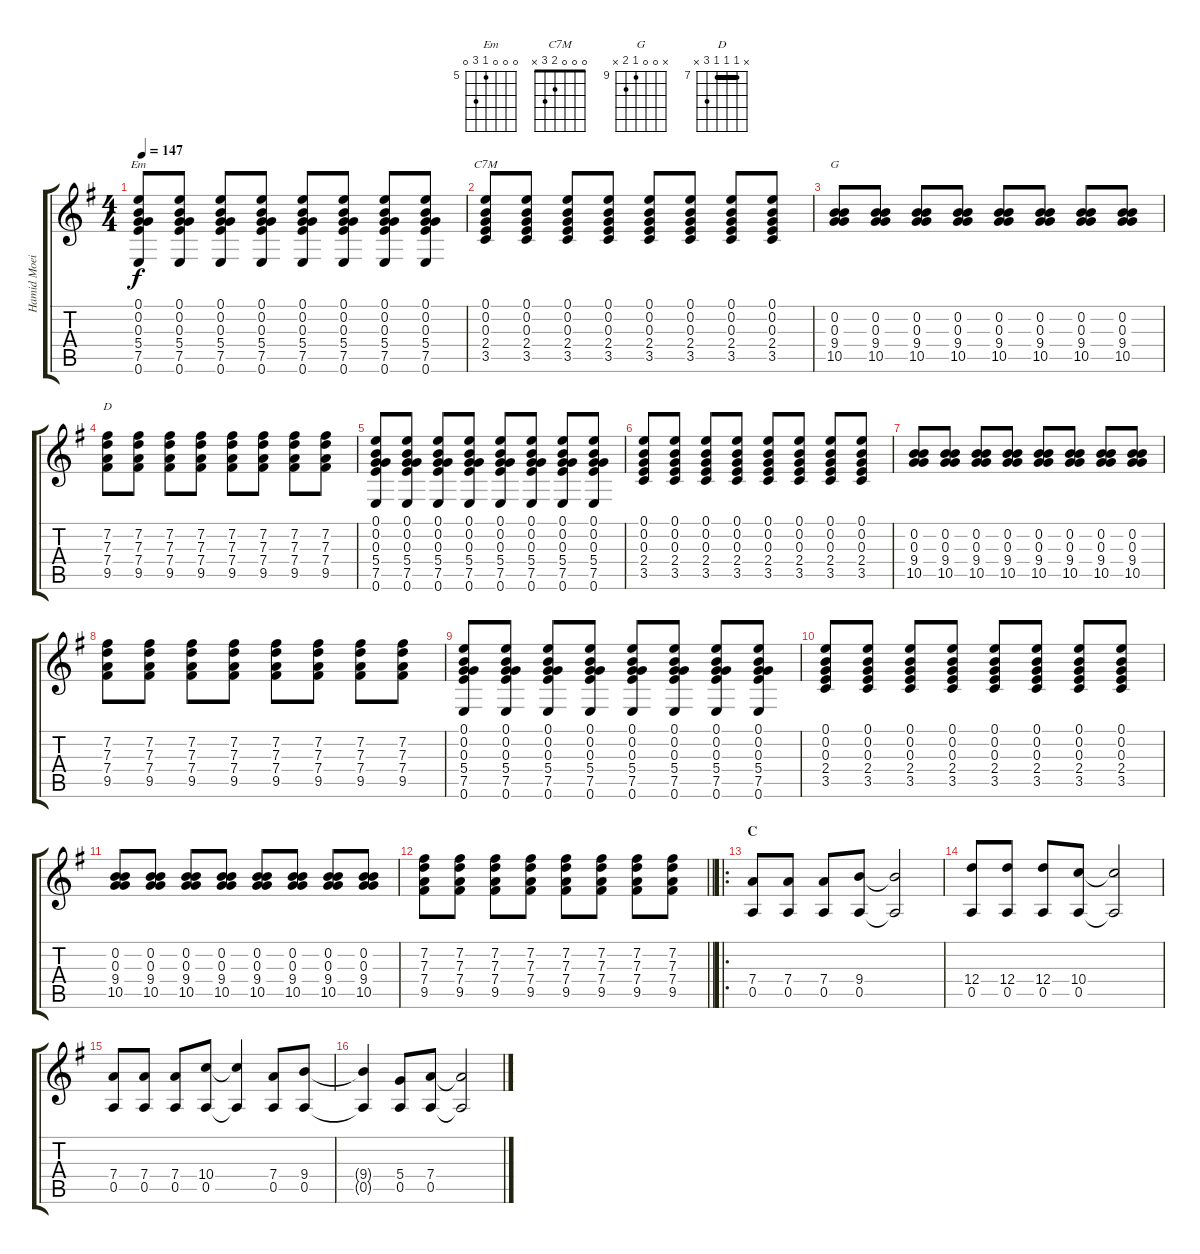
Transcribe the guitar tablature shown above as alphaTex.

\track ("Hamid Moeini" "Hamid Moei") {instrument distortionguitar}
\staff {score tabs}
\tuning (E4 B3 G3 D3 A2 E2) {hide}
\chord ("Em" 0 0 0 5 7 0) {firstfret 5}
\chord ("C7M" 0 0 0 2 3 x)
\chord ("G" x 0 0 9 10 x) {firstfret 9}
\chord ("D" x 7 7 7 9 x) {firstfret 7 barre 7}
\ts (4 4)
\tempo 147
\clef g2
\ks eminor
(0.1 0.2 0.3 5.4 7.5 0.6).8{ch "Em" dy f} (0.1 0.2 0.3 5.4 7.5 0.6).8 (0.1 0.2 0.3 5.4 7.5 0.6).8 (0.1 0.2 0.3 5.4 7.5 0.6).8 (0.1 0.2 0.3 5.4 7.5 0.6).8 (0.1 0.2 0.3 5.4 7.5 0.6).8 (0.1 0.2 0.3 5.4 7.5 0.6).8 (0.1 0.2 0.3 5.4 7.5 0.6).8 |
(0.1 0.2 0.3 2.4 3.5).8{ch "C7M"} (0.1 0.2 0.3 2.4 3.5).8 (0.1 0.2 0.3 2.4 3.5).8 (0.1 0.2 0.3 2.4 3.5).8 (0.1 0.2 0.3 2.4 3.5).8 (0.1 0.2 0.3 2.4 3.5).8 (0.1 0.2 0.3 2.4 3.5).8 (0.1 0.2 0.3 2.4 3.5).8 |
(0.2 0.3 9.4 10.5).8{ch "G"} (0.2 0.3 9.4 10.5).8 (0.2 0.3 9.4 10.5).8 (0.2 0.3 9.4 10.5).8 (0.2 0.3 9.4 10.5).8 (0.2 0.3 9.4 10.5).8 (0.2 0.3 9.4 10.5).8 (0.2 0.3 9.4 10.5).8 |
(7.2 7.3 7.4 9.5).8{ch "D"} (7.2 7.3 7.4 9.5).8 (7.2 7.3 7.4 9.5).8 (7.2 7.3 7.4 9.5).8 (7.2 7.3 7.4 9.5).8 (7.2 7.3 7.4 9.5).8 (7.2 7.3 7.4 9.5).8 (7.2 7.3 7.4 9.5).8 |
(0.1 0.2 0.3 5.4 7.5 0.6).8 (0.1 0.2 0.3 5.4 7.5 0.6).8 (0.1 0.2 0.3 5.4 7.5 0.6).8 (0.1 0.2 0.3 5.4 7.5 0.6).8 (0.1 0.2 0.3 5.4 7.5 0.6).8 (0.1 0.2 0.3 5.4 7.5 0.6).8 (0.1 0.2 0.3 5.4 7.5 0.6).8 (0.1 0.2 0.3 5.4 7.5 0.6).8 |
(0.1 0.2 0.3 2.4 3.5).8 (0.1 0.2 0.3 2.4 3.5).8 (0.1 0.2 0.3 2.4 3.5).8 (0.1 0.2 0.3 2.4 3.5).8 (0.1 0.2 0.3 2.4 3.5).8 (0.1 0.2 0.3 2.4 3.5).8 (0.1 0.2 0.3 2.4 3.5).8 (0.1 0.2 0.3 2.4 3.5).8 |
(0.2 0.3 9.4 10.5).8 (0.2 0.3 9.4 10.5).8 (0.2 0.3 9.4 10.5).8 (0.2 0.3 9.4 10.5).8 (0.2 0.3 9.4 10.5).8 (0.2 0.3 9.4 10.5).8 (0.2 0.3 9.4 10.5).8 (0.2 0.3 9.4 10.5).8 |
(7.2 7.3 7.4 9.5).8 (7.2 7.3 7.4 9.5).8 (7.2 7.3 7.4 9.5).8 (7.2 7.3 7.4 9.5).8 (7.2 7.3 7.4 9.5).8 (7.2 7.3 7.4 9.5).8 (7.2 7.3 7.4 9.5).8 (7.2 7.3 7.4 9.5).8 |
(0.1 0.2 0.3 5.4 7.5 0.6).8 (0.1 0.2 0.3 5.4 7.5 0.6).8 (0.1 0.2 0.3 5.4 7.5 0.6).8 (0.1 0.2 0.3 5.4 7.5 0.6).8 (0.1 0.2 0.3 5.4 7.5 0.6).8 (0.1 0.2 0.3 5.4 7.5 0.6).8 (0.1 0.2 0.3 5.4 7.5 0.6).8 (0.1 0.2 0.3 5.4 7.5 0.6).8 |
(0.1 0.2 0.3 2.4 3.5).8 (0.1 0.2 0.3 2.4 3.5).8 (0.1 0.2 0.3 2.4 3.5).8 (0.1 0.2 0.3 2.4 3.5).8 (0.1 0.2 0.3 2.4 3.5).8 (0.1 0.2 0.3 2.4 3.5).8 (0.1 0.2 0.3 2.4 3.5).8 (0.1 0.2 0.3 2.4 3.5).8 |
(0.2 0.3 9.4 10.5).8 (0.2 0.3 9.4 10.5).8 (0.2 0.3 9.4 10.5).8 (0.2 0.3 9.4 10.5).8 (0.2 0.3 9.4 10.5).8 (0.2 0.3 9.4 10.5).8 (0.2 0.3 9.4 10.5).8 (0.2 0.3 9.4 10.5).8 |
\barLineRight lightlight
(7.2 7.3 7.4 9.5).8 (7.2 7.3 7.4 9.5).8 (7.2 7.3 7.4 9.5).8 (7.2 7.3 7.4 9.5).8 (7.2 7.3 7.4 9.5).8 (7.2 7.3 7.4 9.5).8 (7.2 7.3 7.4 9.5).8 (7.2 7.3 7.4 9.5).8 |
\ro
\section ("" "C")
(7.4 0.5).8 (7.4 0.5).8 (7.4 0.5).8 (9.4 0.5).8 (9.4{t} 0.5{t}).2 |
(12.4 0.5).8 (12.4 0.5).8 (12.4 0.5).8 (10.4 0.5).8 (10.4{t} 0.5{t}).2 |
(7.4 0.5).8 (7.4 0.5).8 (7.4 0.5).8 (10.4 0.5).8 (10.4{t} 0.5{t}).4 (7.4 0.5).8 (9.4 0.5).8 |
(9.4{t} 0.5{t}).4 (5.4 0.5).8 (7.4 0.5).8 (7.4{t} 0.5{t}).2
